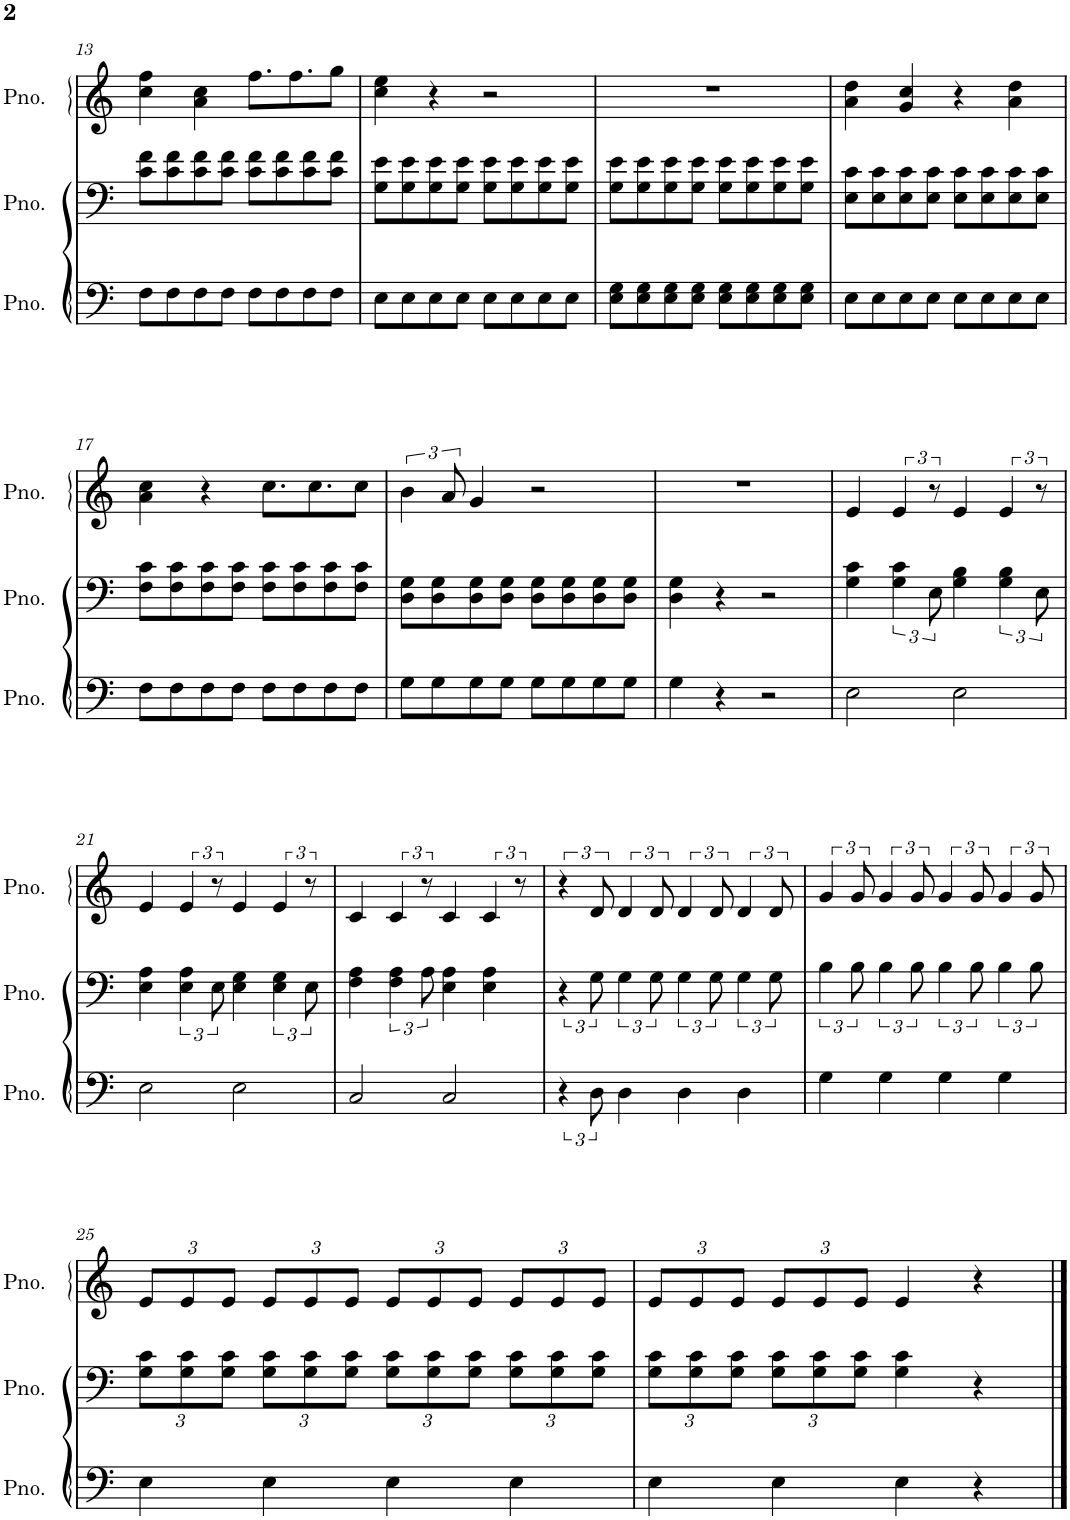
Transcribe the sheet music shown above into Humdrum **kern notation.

**kern	**kern	**kern
*part3	*part2	*part1
*staff3	*staff2	*staff1
*I"Piano	*I"Piano	*I"Piano
*I'Pno.	*I'Pno.	*I'Pno.
!!LO:PB:g=z
*clefF4	*clefF4	*clefG2
*k[]	*k[]	*k[]
*M4/4	*M4/4	*M4/4
=13	=13	=13
8F\L	8c\ 8f\L	4cc\ 4ff\
8F\	8c\ 8f\	.
8F\	8c\ 8f\	4a\ 4cc\
8F\J	8c\ 8f\J	.
8F\L	8c\ 8f\L	8.ff\L
8F\	8c\ 8f\	.
.	.	8.ff\
8F\	8c\ 8f\	.
8F\J	8c\ 8f\J	8gg\J
=14	=14	=14
8E\L	8G\ 8e\L	4cc\ 4ee\
8E\	8G\ 8e\	.
8E\	8G\ 8e\	4r
8E\J	8G\ 8e\J	.
8E\L	8G\ 8e\L	2r
8E\	8G\ 8e\	.
8E\	8G\ 8e\	.
8E\J	8G\ 8e\J	.
=15	=15	=15
8E\ 8G\L	8G\ 8e\L	1r
8E\ 8G\	8G\ 8e\	.
8E\ 8G\	8G\ 8e\	.
8E\ 8G\J	8G\ 8e\J	.
8E\ 8G\L	8G\ 8e\L	.
8E\ 8G\	8G\ 8e\	.
8E\ 8G\	8G\ 8e\	.
8E\ 8G\J	8G\ 8e\J	.
=16	=16	=16
8E\L	8E\ 8c\L	4a\ 4dd\
8E\	8E\ 8c\	.
8E\	8E\ 8c\	4g/ 4cc/
8E\J	8E\ 8c\J	.
8E\L	8E\ 8c\L	4r
8E\	8E\ 8c\	.
8E\	8E\ 8c\	4a\ 4dd\
8E\J	8E\ 8c\J	.
!!LO:LB:g=z
=17	=17	=17
8F\L	8F\ 8c\L	4a\ 4cc\
8F\	8F\ 8c\	.
8F\	8F\ 8c\	4r
8F\J	8F\ 8c\J	.
8F\L	8F\ 8c\L	8.cc\L
8F\	8F\ 8c\	.
.	.	8.cc\
8F\	8F\ 8c\	.
8F\J	8F\ 8c\J	8cc\J
=18	=18	=18
8G\L	8D\ 8G\L	6b\
8G\	8D\ 8G\	.
.	.	12a/
8G\	8D\ 8G\	4g/
8G\J	8D\ 8G\J	.
8G\L	8D\ 8G\L	2r
8G\	8D\ 8G\	.
8G\	8D\ 8G\	.
8G\J	8D\ 8G\J	.
=19	=19	=19
4G\	4D\ 4G\	1r
4r	4r	.
2r	2r	.
=20	=20	=20
2E\	4G\ 4c\	4e/
.	6G\ 6c\	6e/
.	12E\	12r
2E\	4G\ 4B\	4e/
.	6G\ 6B\	6e/
.	12E\	12r
!!LO:LB:g=z
=21	=21	=21
2E\	4E\ 4A\	4e/
.	6E\ 6A\	6e/
.	12E\	12r
2E\	4E\ 4G\	4e/
.	6E\ 6G\	6e/
.	12E\	12r
=22	=22	=22
2C/	4F\ 4A\	4c/
.	6F\ 6A\	6c/
.	12A\	12r
2C/	4E\ 4A\	4c/
.	4E\ 4A\	6c/
.	.	12r
=23	=23	=23
6r	6r	6r
12D\	12G\	12d/
4D\	6G\	6d/
.	12G\	12d/
4D\	6G\	6d/
.	12G\	12d/
4D\	6G\	6d/
.	12G\	12d/
=24	=24	=24
4G\	6B\	6g/
.	12B\	12g/
4G\	6B\	6g/
.	12B\	12g/
4G\	6B\	6g/
.	12B\	12g/
4G\	6B\	6g/
.	12B\	12g/
!!LO:LB:g=z
=25	=25	=25
*	*Xbrackettup	*Xbrackettup
4E\	12G\ 12c\L	12e/L
.	12G\ 12c\	12e/
.	12G\ 12c\J	12e/J
4E\	12G\ 12c\L	12e/L
.	12G\ 12c\	12e/
.	12G\ 12c\J	12e/J
4E\	12G\ 12c\L	12e/L
.	12G\ 12c\	12e/
.	12G\ 12c\J	12e/J
4E\	12G\ 12c\L	12e/L
.	12G\ 12c\	12e/
.	12G\ 12c\J	12e/J
=26	=26	=26
4E\	12G\ 12c\L	12e/L
.	12G\ 12c\	12e/
.	12G\ 12c\J	12e/J
4E\	12G\ 12c\L	12e/L
.	12G\ 12c\	12e/
.	12G\ 12c\J	12e/J
4E\	4G\ 4c\	4e/
4r	4r	4r
==	==	==
*-	*-	*-
